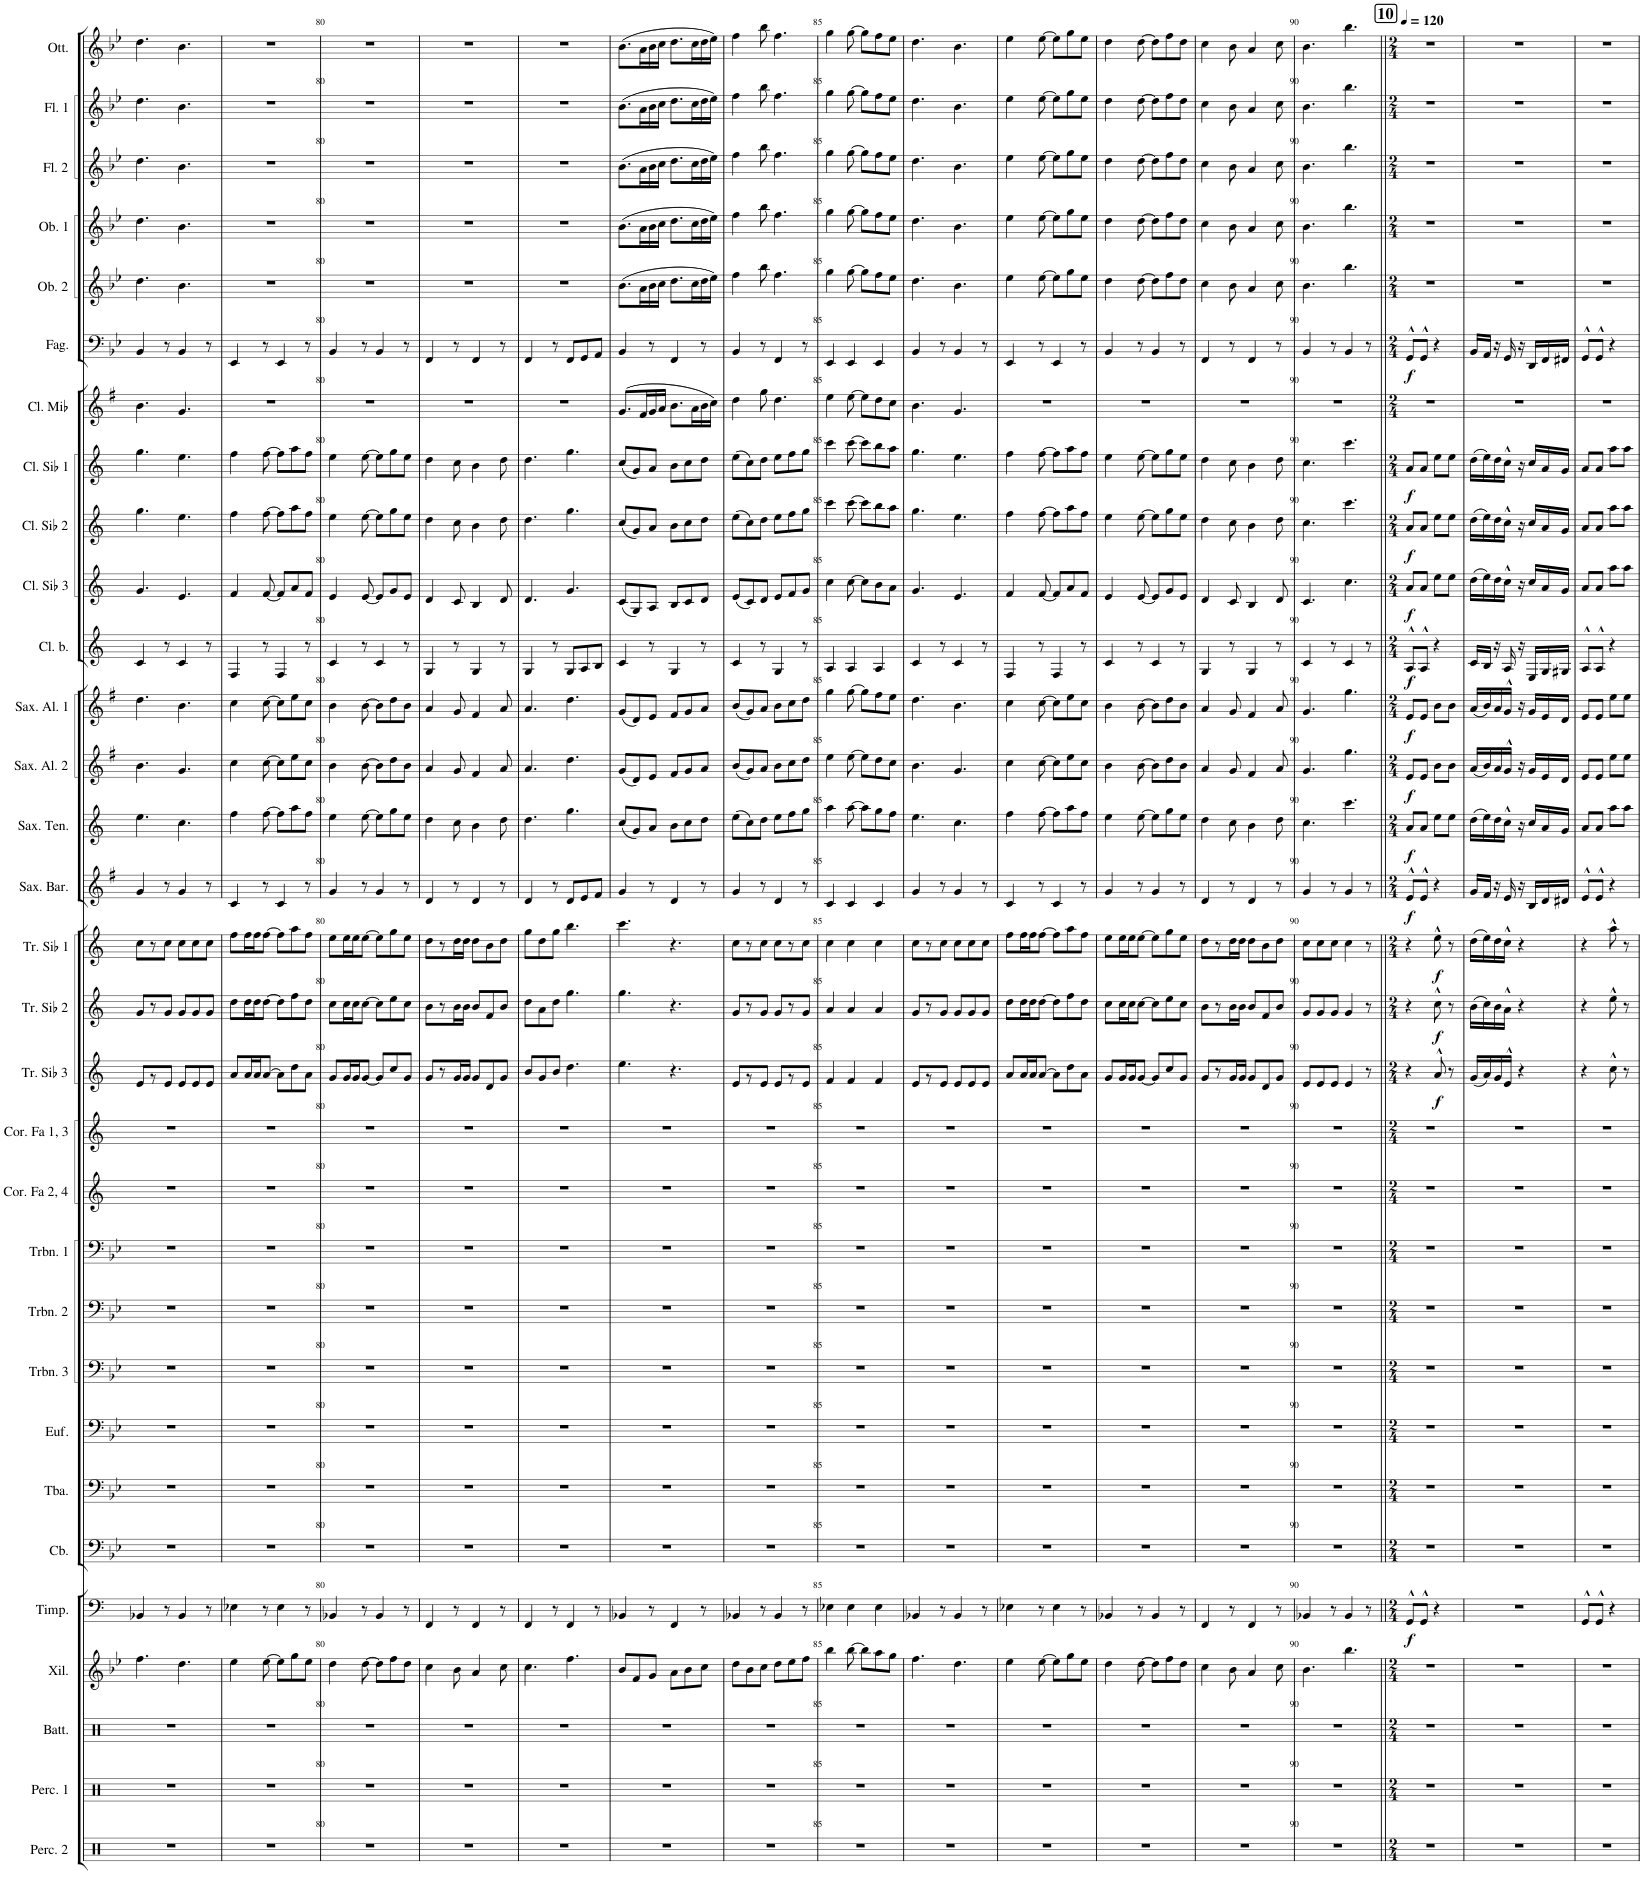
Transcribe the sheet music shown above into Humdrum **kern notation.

**kern	**kern	**kern	**kern	**kern	**dynam	**kern	**kern	**kern	**kern	**kern	**kern	**kern	**kern	**kern	**dynam	**kern	**dynam	**kern	**dynam	**kern	**dynam	**kern	**dynam	**kern	**dynam	**kern	**dynam	**kern	**dynam	**kern	**dynam	**kern	**dynam	**kern	**dynam	**kern	**kern	**dynam	**kern	**kern	**kern	**kern	**kern
*part31	*part30	*part29	*part28	*part27	*part27	*part26	*part25	*part24	*part23	*part22	*part21	*part20	*part19	*part18	*part18	*part17	*part17	*part16	*part16	*part15	*part15	*part14	*part14	*part13	*part13	*part12	*part12	*part11	*part11	*part10	*part10	*part9	*part9	*part8	*part8	*part7	*part6	*part6	*part5	*part4	*part3	*part2	*part1
*staff31	*staff30	*staff29	*staff28	*staff27	*staff27	*staff26	*staff25	*staff24	*staff23	*staff22	*staff21	*staff20	*staff19	*staff18	*staff18	*staff17	*staff17	*staff16	*staff16	*staff15	*staff15	*staff14	*staff14	*staff13	*staff13	*staff12	*staff12	*staff11	*staff11	*staff10	*staff10	*staff9	*staff9	*staff8	*staff8	*staff7	*staff6	*staff6	*staff5	*staff4	*staff3	*staff2	*staff1
*I"Percussioni 2	*I"Percussioni 1	*I"Batteria	*I"Glockenspiel / Xilofono	*I"Timpani	*	*I"Contrabbasso	*I"Tuba	*I"Eufonio	*I"Trombone 3	*I"Trombone 2	*I"Trombone 1	*I"Corno in Fa 2, 4	*I"Corno in Fa 1, 3	*I"Tromba in Sib 3	*	*I"Tromba in Sib 2	*	*I"Tromba in Sib 1	*	*I"Saxofono Baritono	*	*I"Saxofono Tenore	*	*I"Saxofono Alto 2	*	*I"Saxofono Alto 1	*	*I"Clarinetto basso	*	*I"Clarinetto in Sib 3	*	*I"Clarinetto in Sib 2	*	*I"Clarinetto in Sib 1	*	*I"Clarinetto in Mib	*I"Fagotto	*	*I"Oboe 2	*I"Oboe 1	*I"Flauto 2	*I"Flauto 1	*I"Ottavino
*I'Perc. 2	*I'Perc. 1	*I'Batt.	*I'Glock. / Xil.	*I'Timp.	*	*I'Cb.	*I'Tba.	*I'Euf.	*I'Trbn. 3	*I'Trbn. 2	*I'Trbn. 1	*I'Cor. Fa 2, 4	*I'Cor. Fa 1, 3	*I'Tr. Sib 3	*	*I'Tr. Sib 2	*	*I'Tr. Sib 1	*	*I'Sax. Bar.	*	*I'Sax. Ten.	*	*I'Sax. Al. 2	*	*I'Sax. Al. 1	*	*I'Cl. b.	*	*I'Cl. Sib 3	*	*I'Cl. Sib 2	*	*I'Cl. Sib 1	*	*I'Cl. Mib	*I'Fag.	*	*I'Ob. 2	*I'Ob. 1	*I'Fl. 2	*I'Fl. 1	*I'Ott.
!!LO:PB:g=z
*clefX	*clefX	*clefX	*clefG2	*clefF4	*	*clefF4	*clefF4	*clefF4	*clefF4	*clefF4	*clefF4	*clefG2	*clefG2	*clefG2	*	*clefG2	*	*clefG2	*	*clefG2	*	*clefG2	*	*clefG2	*	*clefG2	*	*clefG2	*	*clefG2	*	*clefG2	*	*clefG2	*	*clefG2	*clefF4	*	*clefG2	*clefG2	*clefG2	*clefG2	*clefG2
*	*	*	*Trd-7c-12	*	*	*Trd7c12	*	*	*	*	*	*Trd4c7	*Trd4c7	*Trd1c2	*	*Trd1c2	*	*Trd1c2	*	*Trd12c21	*	*Trd8c14	*	*Trd5c9	*	*Trd5c9	*	*Trd8c14	*	*Trd1c2	*	*Trd1c2	*	*Trd1c2	*	*Trd-2c-3	*	*	*	*	*	*	*Trd-7c-12
*k[]	*k[]	*k[]	*k[b-e-]	*k[]	*	*k[b-e-]	*k[b-e-]	*k[b-e-]	*k[b-e-]	*k[b-e-]	*k[b-e-]	*k[]	*k[]	*k[]	*	*k[]	*	*k[]	*	*k[f#]	*	*k[]	*	*k[f#]	*	*k[f#]	*	*k[]	*	*k[]	*	*k[]	*	*k[]	*	*k[f#]	*k[b-e-]	*	*k[b-e-]	*k[b-e-]	*k[b-e-]	*k[b-e-]	*k[b-e-]
*M6/8	*M6/8	*M6/8	*M6/8	*M6/8	*	*M6/8	*M6/8	*M6/8	*M6/8	*M6/8	*M6/8	*M6/8	*M6/8	*M6/8	*	*M6/8	*	*M6/8	*	*M6/8	*	*M6/8	*	*M6/8	*	*M6/8	*	*M6/8	*	*M6/8	*	*M6/8	*	*M6/8	*	*M6/8	*M6/8	*	*M6/8	*M6/8	*M6/8	*M6/8	*M6/8
=78	=78	=78	=78	=78	=78	=78	=78	=78	=78	=78	=78	=78	=78	=78	=78	=78	=78	=78	=78	=78	=78	=78	=78	=78	=78	=78	=78	=78	=78	=78	=78	=78	=78	=78	=78	=78	=78	=78	=78	=78	=78	=78	=78
2.r	2.r	2.r	4.ff\	4BB-X/	.	2.r	2.r	2.r	2.r	2.r	2.r	2.r	2.r	8e/L	.	8g/L	.	8cc\L	.	4g/	.	4.ee\	.	4.b\	.	4.dd\	.	4c/	.	4.g/	.	4.gg\	.	4.gg\	.	4.b\	4BB-/	.	4.dd\	4.dd\	4.dd\	4.dd\	4.dd\
.	.	.	.	.	.	.	.	.	.	.	.	.	.	8r	.	8r	.	8r	.	.	.	.	.	.	.	.	.	.	.	.	.	.	.	.	.	.	.	.	.	.	.	.	.
.	.	.	.	8r	.	.	.	.	.	.	.	.	.	8e/J	.	8g/J	.	8cc\J	.	8r	.	.	.	.	.	.	.	8r	.	.	.	.	.	.	.	.	8r	.	.	.	.	.	.
.	.	.	4.dd\	4BB-/	.	.	.	.	.	.	.	.	.	8e/L	.	8g/L	.	8cc\L	.	4g/	.	4.cc\	.	4.g/	.	4.b\	.	4c/	.	4.e/	.	4.ee\	.	4.ee\	.	4.g/	4BB-/	.	4.b-\	4.b-\	4.b-\	4.b-\	4.b-\
.	.	.	.	.	.	.	.	.	.	.	.	.	.	8e/	.	8g/	.	8cc\	.	.	.	.	.	.	.	.	.	.	.	.	.	.	.	.	.	.	.	.	.	.	.	.	.
.	.	.	.	8r	.	.	.	.	.	.	.	.	.	8e/J	.	8g/J	.	8cc\J	.	8r	.	.	.	.	.	.	.	8r	.	.	.	.	.	.	.	.	8r	.	.	.	.	.	.
=79	=79	=79	=79	=79	=79	=79	=79	=79	=79	=79	=79	=79	=79	=79	=79	=79	=79	=79	=79	=79	=79	=79	=79	=79	=79	=79	=79	=79	=79	=79	=79	=79	=79	=79	=79	=79	=79	=79	=79	=79	=79	=79	=79
2.r	2.r	2.r	4ee-\	4E-X\	.	2.r	2.r	2.r	2.r	2.r	2.r	2.r	2.r	8a/L	.	8dd\L	.	8ff\L	.	4c/	.	4ff\	.	4cc\	.	4cc\	.	4F/	.	4f/	.	4ff\	.	4ff\	.	2.r	4EE-/	.	2.r	2.r	2.r	2.r	2.r
.	.	.	.	.	.	.	.	.	.	.	.	.	.	16a/L	.	16dd\L	.	16ff\L	.	.	.	.	.	.	.	.	.	.	.	.	.	.	.	.	.	.	.	.	.	.	.	.	.
.	.	.	.	.	.	.	.	.	.	.	.	.	.	16a/J	.	16dd\J	.	16ff\J	.	.	.	.	.	.	.	.	.	.	.	.	.	.	.	.	.	.	.	.	.	.	.	.	.
.	.	.	[8ee-\	8r	.	.	.	.	.	.	.	.	.	[8a/J	.	[8dd\J	.	[8ff\J	.	8r	.	[8ff\	.	[8cc\	.	[8cc\	.	8r	.	[8f/	.	[8ff\	.	[8ff\	.	.	8r	.	.	.	.	.	.
.	.	.	8ee-\L]	4E-\	.	.	.	.	.	.	.	.	.	8a\L]	.	8dd\L]	.	8ff\L]	.	4c/	.	8ff\L]	.	8cc\L]	.	8cc\L]	.	4F/	.	8f/L]	.	8ff\L]	.	8ff\L]	.	.	4EE-/	.	.	.	.	.	.
.	.	.	8gg\	.	.	.	.	.	.	.	.	.	.	8dd\	.	8ff\	.	8aa\	.	.	.	8aa\	.	8ee\	.	8ee\	.	.	.	8a/	.	8aa\	.	8aa\	.	.	.	.	.	.	.	.	.
.	.	.	8ee-\J	8r	.	.	.	.	.	.	.	.	.	8a\J	.	8dd\J	.	8ff\J	.	8r	.	8ff\J	.	8cc\J	.	8cc\J	.	8r	.	8f/J	.	8ff\J	.	8ff\J	.	.	8r	.	.	.	.	.	.
=80	=80	=80	=80	=80	=80	=80	=80	=80	=80	=80	=80	=80	=80	=80	=80	=80	=80	=80	=80	=80	=80	=80	=80	=80	=80	=80	=80	=80	=80	=80	=80	=80	=80	=80	=80	=80	=80	=80	=80	=80	=80	=80	=80
2.r	2.r	2.r	4dd\	4BB-X/	.	2.r	2.r	2.r	2.r	2.r	2.r	2.r	2.r	8g/L	.	8cc\L	.	8ee\L	.	4g/	.	4ee\	.	4b\	.	4b\	.	4c/	.	4e/	.	4ee\	.	4ee\	.	2.r	4BB-/	.	2.r	2.r	2.r	2.r	2.r
.	.	.	.	.	.	.	.	.	.	.	.	.	.	16g/L	.	16cc\L	.	16ee\L	.	.	.	.	.	.	.	.	.	.	.	.	.	.	.	.	.	.	.	.	.	.	.	.	.
.	.	.	.	.	.	.	.	.	.	.	.	.	.	16g/J	.	16cc\J	.	16ee\J	.	.	.	.	.	.	.	.	.	.	.	.	.	.	.	.	.	.	.	.	.	.	.	.	.
.	.	.	[8dd\	8r	.	.	.	.	.	.	.	.	.	[8g/J	.	[8cc\J	.	[8ee\J	.	8r	.	[8ee\	.	[8b\	.	[8b\	.	8r	.	[8e/	.	[8ee\	.	[8ee\	.	.	8r	.	.	.	.	.	.
.	.	.	8dd\L]	4BB-/	.	.	.	.	.	.	.	.	.	8g/L]	.	8cc\L]	.	8ee\L]	.	4g/	.	8ee\L]	.	8b\L]	.	8b\L]	.	4c/	.	8e/L]	.	8ee\L]	.	8ee\L]	.	.	4BB-/	.	.	.	.	.	.
.	.	.	8ff\	.	.	.	.	.	.	.	.	.	.	8cc/	.	8ee\	.	8gg\	.	.	.	8gg\	.	8dd\	.	8dd\	.	.	.	8g/	.	8gg\	.	8gg\	.	.	.	.	.	.	.	.	.
.	.	.	8dd\J	8r	.	.	.	.	.	.	.	.	.	8g/J	.	8cc\J	.	8ee\J	.	8r	.	8ee\J	.	8b\J	.	8b\J	.	8r	.	8e/J	.	8ee\J	.	8ee\J	.	.	8r	.	.	.	.	.	.
=81	=81	=81	=81	=81	=81	=81	=81	=81	=81	=81	=81	=81	=81	=81	=81	=81	=81	=81	=81	=81	=81	=81	=81	=81	=81	=81	=81	=81	=81	=81	=81	=81	=81	=81	=81	=81	=81	=81	=81	=81	=81	=81	=81
2.r	2.r	2.r	4cc\	4FF/	.	2.r	2.r	2.r	2.r	2.r	2.r	2.r	2.r	8g/L	.	8b\L	.	8dd\L	.	4d/	.	4dd\	.	4a/	.	4a/	.	4G/	.	4d/	.	4dd\	.	4dd\	.	2.r	4FF/	.	2.r	2.r	2.r	2.r	2.r
.	.	.	.	.	.	.	.	.	.	.	.	.	.	8r	.	8r	.	8r	.	.	.	.	.	.	.	.	.	.	.	.	.	.	.	.	.	.	.	.	.	.	.	.	.
.	.	.	8b-\	8r	.	.	.	.	.	.	.	.	.	16g/L	.	16b\L	.	16dd\L	.	8r	.	8cc\	.	8g/	.	8g/	.	8r	.	8c/	.	8cc\	.	8cc\	.	.	8r	.	.	.	.	.	.
.	.	.	.	.	.	.	.	.	.	.	.	.	.	16g/JJ	.	16b\JJ	.	16dd\JJ	.	.	.	.	.	.	.	.	.	.	.	.	.	.	.	.	.	.	.	.	.	.	.	.	.
.	.	.	4a/	4FF/	.	.	.	.	.	.	.	.	.	8g/L	.	8b/L	.	8dd\L	.	4d/	.	4b\	.	4f#/	.	4f#/	.	4G/	.	4B/	.	4b\	.	4b\	.	.	4FF/	.	.	.	.	.	.
.	.	.	.	.	.	.	.	.	.	.	.	.	.	8d/	.	8f/	.	8b\	.	.	.	.	.	.	.	.	.	.	.	.	.	.	.	.	.	.	.	.	.	.	.	.	.
.	.	.	8cc\	8r	.	.	.	.	.	.	.	.	.	8g/J	.	8b/J	.	8dd\J	.	8r	.	8dd\	.	8a/	.	8a/	.	8r	.	8d/	.	8dd\	.	8dd\	.	.	8r	.	.	.	.	.	.
=82	=82	=82	=82	=82	=82	=82	=82	=82	=82	=82	=82	=82	=82	=82	=82	=82	=82	=82	=82	=82	=82	=82	=82	=82	=82	=82	=82	=82	=82	=82	=82	=82	=82	=82	=82	=82	=82	=82	=82	=82	=82	=82	=82
2.r	2.r	2.r	4.cc\	4FF/	.	2.r	2.r	2.r	2.r	2.r	2.r	2.r	2.r	8b/L	.	8dd\L	.	8gg\L	.	4d/	.	4.dd\	.	4.a/	.	4.a/	.	4G/	.	4.d/	.	4.dd\	.	4.dd\	.	2.r	4FF/	.	2.r	2.r	2.r	2.r	2.r
.	.	.	.	.	.	.	.	.	.	.	.	.	.	8g/	.	8a\	.	8dd\	.	.	.	.	.	.	.	.	.	.	.	.	.	.	.	.	.	.	.	.	.	.	.	.	.
.	.	.	.	8r	.	.	.	.	.	.	.	.	.	8b/J	.	8dd\J	.	8gg\J	.	8r	.	.	.	.	.	.	.	8r	.	.	.	.	.	.	.	.	8r	.	.	.	.	.	.
.	.	.	4.ff\	4FF/	.	.	.	.	.	.	.	.	.	4.dd\	.	4.gg\	.	4.bb\	.	8d/L	.	4.gg\	.	4.dd\	.	4.dd\	.	8G/L	.	4.g/	.	4.gg\	.	4.gg\	.	.	8FF/L	.	.	.	.	.	.
.	.	.	.	.	.	.	.	.	.	.	.	.	.	.	.	.	.	.	.	8e/	.	.	.	.	.	.	.	8A/	.	.	.	.	.	.	.	.	8GG/	.	.	.	.	.	.
.	.	.	.	8r	.	.	.	.	.	.	.	.	.	.	.	.	.	.	.	8f#/J	.	.	.	.	.	.	.	8B/J	.	.	.	.	.	.	.	.	8AA/J	.	.	.	.	.	.
=83	=83	=83	=83	=83	=83	=83	=83	=83	=83	=83	=83	=83	=83	=83	=83	=83	=83	=83	=83	=83	=83	=83	=83	=83	=83	=83	=83	=83	=83	=83	=83	=83	=83	=83	=83	=83	=83	=83	=83	=83	=83	=83	=83
2.r	2.r	2.r	8b-/L	4BB-X/	.	2.r	2.r	2.r	2.r	2.r	2.r	2.r	2.r	4.ee\	.	4.gg\	.	4.ccc\	.	4g/	.	8cc/L	.	8g/L	.	8g/L	.	4c/	.	8c/L	.	8cc/L	.	8cc/L	.	(8.g/L	4BB-/	.	(8.b-\L	(8.b-\L	(8.b-\L	(8.b-\L	(8.b-\L
.	.	.	8f/	.	.	.	.	.	.	.	.	.	.	.	.	.	.	.	.	.	.	8g/	.	8d/	.	8d/	.	.	.	8G/	.	8g/	.	8g/	.	.	.	.	.	.	.	.	.
.	.	.	.	.	.	.	.	.	.	.	.	.	.	.	.	.	.	.	.	.	.	.	.	.	.	.	.	.	.	.	.	.	.	.	.	16f#/L	.	.	16a\L	16a\L	16a\L	16a\L	16a\L
.	.	.	8g/J	8r	.	.	.	.	.	.	.	.	.	.	.	.	.	.	.	8r	.	8a/J	.	8e/J	.	8e/J	.	8r	.	8A/J	.	8a/J	.	8a/J	.	16g/	8r	.	16b-\	16b-\	16b-\	16b-\	16b-\
.	.	.	.	.	.	.	.	.	.	.	.	.	.	.	.	.	.	.	.	.	.	.	.	.	.	.	.	.	.	.	.	.	.	.	.	16a/JJ	.	.	16cc\JJ	16cc\JJ	16cc\JJ	16cc\JJ	16cc\JJ
.	.	.	8a\L	4FF/	.	.	.	.	.	.	.	.	.	4.r	.	4.r	.	4.r	.	4d/	.	8b\L	.	8f#/L	.	8f#/L	.	4G/	.	8B/L	.	8b\L	.	8b\L	.	8.b\L	4FF/	.	8.dd\L	8.dd\L	8.dd\L	8.dd\L	8.dd\L
.	.	.	8b-\	.	.	.	.	.	.	.	.	.	.	.	.	.	.	.	.	.	.	8cc\	.	8g/	.	8g/	.	.	.	8c/	.	8cc\	.	8cc\	.	.	.	.	.	.	.	.	.
.	.	.	.	.	.	.	.	.	.	.	.	.	.	.	.	.	.	.	.	.	.	.	.	.	.	.	.	.	.	.	.	.	.	.	.	16a\L	.	.	16cc\L	16cc\L	16cc\L	16cc\L	16cc\L
.	.	.	8cc\J	8r	.	.	.	.	.	.	.	.	.	.	.	.	.	.	.	8r	.	8dd\J	.	8a/J	.	8a/J	.	8r	.	8d/J	.	8dd\J	.	8dd\J	.	16b\	8r	.	16dd\	16dd\	16dd\	16dd\	16dd\
.	.	.	.	.	.	.	.	.	.	.	.	.	.	.	.	.	.	.	.	.	.	.	.	.	.	.	.	.	.	.	.	.	.	.	.	16cc\JJ)	.	.	16ee-\JJ)	16ee-\JJ)	16ee-\JJ)	16ee-\JJ)	16ee-\JJ)
=84	=84	=84	=84	=84	=84	=84	=84	=84	=84	=84	=84	=84	=84	=84	=84	=84	=84	=84	=84	=84	=84	=84	=84	=84	=84	=84	=84	=84	=84	=84	=84	=84	=84	=84	=84	=84	=84	=84	=84	=84	=84	=84	=84
2.r	2.r	2.r	8dd\L	4BB-X/	.	2.r	2.r	2.r	2.r	2.r	2.r	2.r	2.r	8e/L	.	8g/L	.	8cc\L	.	4g/	.	8ee\L	.	8b/L	.	8b/L	.	4c/	.	8e/L	.	8ee\L	.	8ee\L	.	4dd\	4BB-/	.	4ff\	4ff\	4ff\	4ff\	4ff\
.	.	.	8b-\	.	.	.	.	.	.	.	.	.	.	8r	.	8r	.	8r	.	.	.	8cc\	.	8g/	.	8g/	.	.	.	8c/	.	8cc\	.	8cc\	.	.	.	.	.	.	.	.	.
.	.	.	8cc\J	8r	.	.	.	.	.	.	.	.	.	8e/J	.	8g/J	.	8cc\J	.	8r	.	8dd\J	.	8a/J	.	8a/J	.	8r	.	8d/J	.	8dd\J	.	8dd\J	.	8gg\	8r	.	8bb-\	8bb-\	8bb-\	8bb-\	8bb-\
.	.	.	8dd\L	4BB-/	.	.	.	.	.	.	.	.	.	8e/L	.	8g/L	.	8cc\L	.	4d/	.	8ee\L	.	8b\L	.	8b\L	.	4G/	.	8e/L	.	8ee\L	.	8ee\L	.	4.dd\	4FF/	.	4.ff\	4.ff\	4.ff\	4.ff\	4.ff\
.	.	.	8ee-\	.	.	.	.	.	.	.	.	.	.	8r	.	8r	.	8r	.	.	.	8ff\	.	8cc\	.	8cc\	.	.	.	8f/	.	8ff\	.	8ff\	.	.	.	.	.	.	.	.	.
.	.	.	8ff\J	8r	.	.	.	.	.	.	.	.	.	8e/J	.	8g/J	.	8cc\J	.	8r	.	8gg\J	.	8dd\J	.	8dd\J	.	8r	.	8g/J	.	8gg\J	.	8gg\J	.	.	8r	.	.	.	.	.	.
=85	=85	=85	=85	=85	=85	=85	=85	=85	=85	=85	=85	=85	=85	=85	=85	=85	=85	=85	=85	=85	=85	=85	=85	=85	=85	=85	=85	=85	=85	=85	=85	=85	=85	=85	=85	=85	=85	=85	=85	=85	=85	=85	=85
2.r	2.r	2.r	4bb-\	4E-X\	.	2.r	2.r	2.r	2.r	2.r	2.r	2.r	2.r	4f/	.	4a/	.	4cc\	.	4c/	.	4aa\	.	4ee\	.	4gg\	.	4A/	.	4cc\	.	4ccc\	.	4ccc\	.	4ee\	4EE-/	.	4gg\	4gg\	4gg\	4gg\	4gg\
.	.	.	[8bb-\	4E-\	.	.	.	.	.	.	.	.	.	4f/	.	4a/	.	4cc\	.	4c/	.	[8aa\	.	[8ee\	.	[8gg\	.	4A/	.	[8cc\	.	[8ccc\	.	[8ccc\	.	[8ee\	4EE-/	.	[8gg\	[8gg\	[8gg\	[8gg\	[8gg\
.	.	.	8bb-\L]	.	.	.	.	.	.	.	.	.	.	.	.	.	.	.	.	.	.	8aa\L]	.	8ee\L]	.	8gg\L]	.	.	.	8cc\L]	.	8ccc\L]	.	8ccc\L]	.	8ee\L]	.	.	8gg\L]	8gg\L]	8gg\L]	8gg\L]	8gg\L]
.	.	.	8aa\	4E-\	.	.	.	.	.	.	.	.	.	4f/	.	4a/	.	4cc\	.	4c/	.	8gg\	.	8dd\	.	8ff#\	.	4A/	.	8b\	.	8bb\	.	8bb\	.	8dd\	4EE-/	.	8ff\	8ff\	8ff\	8ff\	8ff\
.	.	.	8gg\J	.	.	.	.	.	.	.	.	.	.	.	.	.	.	.	.	.	.	8ff\J	.	8cc\J	.	8ee\J	.	.	.	8a\J	.	8aa\J	.	8aa\J	.	8cc\J	.	.	8ee-\J	8ee-\J	8ee-\J	8ee-\J	8ee-\J
=86	=86	=86	=86	=86	=86	=86	=86	=86	=86	=86	=86	=86	=86	=86	=86	=86	=86	=86	=86	=86	=86	=86	=86	=86	=86	=86	=86	=86	=86	=86	=86	=86	=86	=86	=86	=86	=86	=86	=86	=86	=86	=86	=86
2.r	2.r	2.r	4.ff\	4BB-X/	.	2.r	2.r	2.r	2.r	2.r	2.r	2.r	2.r	8e/L	.	8g/L	.	8cc\L	.	4g/	.	4.ee\	.	4.b\	.	4.dd\	.	4c/	.	4.g/	.	4.gg\	.	4.gg\	.	4.b\	4BB-/	.	4.dd\	4.dd\	4.dd\	4.dd\	4.dd\
.	.	.	.	.	.	.	.	.	.	.	.	.	.	8r	.	8r	.	8r	.	.	.	.	.	.	.	.	.	.	.	.	.	.	.	.	.	.	.	.	.	.	.	.	.
.	.	.	.	8r	.	.	.	.	.	.	.	.	.	8e/J	.	8g/J	.	8cc\J	.	8r	.	.	.	.	.	.	.	8r	.	.	.	.	.	.	.	.	8r	.	.	.	.	.	.
.	.	.	4.dd\	4BB-/	.	.	.	.	.	.	.	.	.	8e/L	.	8g/L	.	8cc\L	.	4g/	.	4.cc\	.	4.g/	.	4.b\	.	4c/	.	4.e/	.	4.ee\	.	4.ee\	.	4.g/	4BB-/	.	4.b-\	4.b-\	4.b-\	4.b-\	4.b-\
.	.	.	.	.	.	.	.	.	.	.	.	.	.	8e/	.	8g/	.	8cc\	.	.	.	.	.	.	.	.	.	.	.	.	.	.	.	.	.	.	.	.	.	.	.	.	.
.	.	.	.	8r	.	.	.	.	.	.	.	.	.	8e/J	.	8g/J	.	8cc\J	.	8r	.	.	.	.	.	.	.	8r	.	.	.	.	.	.	.	.	8r	.	.	.	.	.	.
=87	=87	=87	=87	=87	=87	=87	=87	=87	=87	=87	=87	=87	=87	=87	=87	=87	=87	=87	=87	=87	=87	=87	=87	=87	=87	=87	=87	=87	=87	=87	=87	=87	=87	=87	=87	=87	=87	=87	=87	=87	=87	=87	=87
2.r	2.r	2.r	4ee-\	4E-X\	.	2.r	2.r	2.r	2.r	2.r	2.r	2.r	2.r	8a/L	.	8dd\L	.	8ff\L	.	4c/	.	4ff\	.	4cc\	.	4cc\	.	4F/	.	4f/	.	4ff\	.	4ff\	.	2.r	4EE-/	.	4ee-\	4ee-\	4ee-\	4ee-\	4ee-\
.	.	.	.	.	.	.	.	.	.	.	.	.	.	16a/L	.	16dd\L	.	16ff\L	.	.	.	.	.	.	.	.	.	.	.	.	.	.	.	.	.	.	.	.	.	.	.	.	.
.	.	.	.	.	.	.	.	.	.	.	.	.	.	16a/J	.	16dd\J	.	16ff\J	.	.	.	.	.	.	.	.	.	.	.	.	.	.	.	.	.	.	.	.	.	.	.	.	.
.	.	.	[8ee-\	8r	.	.	.	.	.	.	.	.	.	[8a/J	.	[8dd\J	.	[8ff\J	.	8r	.	[8ff\	.	[8cc\	.	[8cc\	.	8r	.	[8f/	.	[8ff\	.	[8ff\	.	.	8r	.	[8ee-\	[8ee-\	[8ee-\	[8ee-\	[8ee-\
.	.	.	8ee-\L]	4E-\	.	.	.	.	.	.	.	.	.	8a\L]	.	8dd\L]	.	8ff\L]	.	4c/	.	8ff\L]	.	8cc\L]	.	8cc\L]	.	4F/	.	8f/L]	.	8ff\L]	.	8ff\L]	.	.	4EE-/	.	8ee-\L]	8ee-\L]	8ee-\L]	8ee-\L]	8ee-\L]
.	.	.	8gg\	.	.	.	.	.	.	.	.	.	.	8dd\	.	8ff\	.	8aa\	.	.	.	8aa\	.	8ee\	.	8ee\	.	.	.	8a/	.	8aa\	.	8aa\	.	.	.	.	8gg\	8gg\	8gg\	8gg\	8gg\
.	.	.	8ee-\J	8r	.	.	.	.	.	.	.	.	.	8a\J	.	8dd\J	.	8ff\J	.	8r	.	8ff\J	.	8cc\J	.	8cc\J	.	8r	.	8f/J	.	8ff\J	.	8ff\J	.	.	8r	.	8ee-\J	8ee-\J	8ee-\J	8ee-\J	8ee-\J
=88	=88	=88	=88	=88	=88	=88	=88	=88	=88	=88	=88	=88	=88	=88	=88	=88	=88	=88	=88	=88	=88	=88	=88	=88	=88	=88	=88	=88	=88	=88	=88	=88	=88	=88	=88	=88	=88	=88	=88	=88	=88	=88	=88
2.r	2.r	2.r	4dd\	4BB-X/	.	2.r	2.r	2.r	2.r	2.r	2.r	2.r	2.r	8g/L	.	8cc\L	.	8ee\L	.	4g/	.	4ee\	.	4b\	.	4b\	.	4c/	.	4e/	.	4ee\	.	4ee\	.	2.r	4BB-/	.	4dd\	4dd\	4dd\	4dd\	4dd\
.	.	.	.	.	.	.	.	.	.	.	.	.	.	16g/L	.	16cc\L	.	16ee\L	.	.	.	.	.	.	.	.	.	.	.	.	.	.	.	.	.	.	.	.	.	.	.	.	.
.	.	.	.	.	.	.	.	.	.	.	.	.	.	16g/J	.	16cc\J	.	16ee\J	.	.	.	.	.	.	.	.	.	.	.	.	.	.	.	.	.	.	.	.	.	.	.	.	.
.	.	.	[8dd\	8r	.	.	.	.	.	.	.	.	.	[8g/J	.	[8cc\J	.	[8ee\J	.	8r	.	[8ee\	.	[8b\	.	[8b\	.	8r	.	[8e/	.	[8ee\	.	[8ee\	.	.	8r	.	[8dd\	[8dd\	[8dd\	[8dd\	[8dd\
.	.	.	8dd\L]	4BB-/	.	.	.	.	.	.	.	.	.	8g/L]	.	8cc\L]	.	8ee\L]	.	4g/	.	8ee\L]	.	8b\L]	.	8b\L]	.	4c/	.	8e/L]	.	8ee\L]	.	8ee\L]	.	.	4BB-/	.	8dd\L]	8dd\L]	8dd\L]	8dd\L]	8dd\L]
.	.	.	8ff\	.	.	.	.	.	.	.	.	.	.	8cc/	.	8ee\	.	8gg\	.	.	.	8gg\	.	8dd\	.	8dd\	.	.	.	8g/	.	8gg\	.	8gg\	.	.	.	.	8ff\	8ff\	8ff\	8ff\	8ff\
.	.	.	8dd\J	8r	.	.	.	.	.	.	.	.	.	8g/J	.	8cc\J	.	8ee\J	.	8r	.	8ee\J	.	8b\J	.	8b\J	.	8r	.	8e/J	.	8ee\J	.	8ee\J	.	.	8r	.	8dd\J	8dd\J	8dd\J	8dd\J	8dd\J
=89	=89	=89	=89	=89	=89	=89	=89	=89	=89	=89	=89	=89	=89	=89	=89	=89	=89	=89	=89	=89	=89	=89	=89	=89	=89	=89	=89	=89	=89	=89	=89	=89	=89	=89	=89	=89	=89	=89	=89	=89	=89	=89	=89
2.r	2.r	2.r	4cc\	4FF/	.	2.r	2.r	2.r	2.r	2.r	2.r	2.r	2.r	8g/L	.	8b\L	.	8dd\L	.	4d/	.	4dd\	.	4a/	.	4a/	.	4G/	.	4d/	.	4dd\	.	4dd\	.	2.r	4FF/	.	4cc\	4cc\	4cc\	4cc\	4cc\
.	.	.	.	.	.	.	.	.	.	.	.	.	.	8r	.	8r	.	8r	.	.	.	.	.	.	.	.	.	.	.	.	.	.	.	.	.	.	.	.	.	.	.	.	.
.	.	.	8b-\	8r	.	.	.	.	.	.	.	.	.	16g/L	.	16b\L	.	16dd\L	.	8r	.	8cc\	.	8g/	.	8g/	.	8r	.	8c/	.	8cc\	.	8cc\	.	.	8r	.	8b-\	8b-\	8b-\	8b-\	8b-\
.	.	.	.	.	.	.	.	.	.	.	.	.	.	16g/JJ	.	16b\JJ	.	16dd\JJ	.	.	.	.	.	.	.	.	.	.	.	.	.	.	.	.	.	.	.	.	.	.	.	.	.
.	.	.	4a/	4FF/	.	.	.	.	.	.	.	.	.	8g/L	.	8b/L	.	8dd\L	.	4d/	.	4b\	.	4f#/	.	4f#/	.	4G/	.	4B/	.	4b\	.	4b\	.	.	4FF/	.	4a/	4a/	4a/	4a/	4a/
.	.	.	.	.	.	.	.	.	.	.	.	.	.	8d/	.	8f/	.	8b\	.	.	.	.	.	.	.	.	.	.	.	.	.	.	.	.	.	.	.	.	.	.	.	.	.
.	.	.	8cc\	8r	.	.	.	.	.	.	.	.	.	8g/J	.	8b/J	.	8dd\J	.	8r	.	8dd\	.	8a/	.	8a/	.	8r	.	8d/	.	8dd\	.	8dd\	.	.	8r	.	8cc\	8cc\	8cc\	8cc\	8cc\
=90	=90	=90	=90	=90	=90	=90	=90	=90	=90	=90	=90	=90	=90	=90	=90	=90	=90	=90	=90	=90	=90	=90	=90	=90	=90	=90	=90	=90	=90	=90	=90	=90	=90	=90	=90	=90	=90	=90	=90	=90	=90	=90	=90
2.r	2.r	2.r	4.b-\	4BB-X/	.	2.r	2.r	2.r	2.r	2.r	2.r	2.r	2.r	8e/L	.	8g/L	.	8cc\L	.	4g/	.	4.cc\	.	4.g/	.	4.g/	.	4c/	.	4.c/	.	4.cc\	.	4.cc\	.	2.r	4BB-/	.	4.b-\	4.b-\	4.b-\	4.b-\	4.b-\
.	.	.	.	.	.	.	.	.	.	.	.	.	.	8e/	.	8g/	.	8cc\	.	.	.	.	.	.	.	.	.	.	.	.	.	.	.	.	.	.	.	.	.	.	.	.	.
.	.	.	.	8r	.	.	.	.	.	.	.	.	.	8e/J	.	8g/J	.	8cc\J	.	8r	.	.	.	.	.	.	.	8r	.	.	.	.	.	.	.	.	8r	.	.	.	.	.	.
.	.	.	4.bb-\	4BB-/	.	.	.	.	.	.	.	.	.	4e/	.	4g/	.	4cc\	.	4g/	.	4.ccc\	.	4.gg\	.	4.gg\	.	4c/	.	4.cc\	.	4.ccc\	.	4.ccc\	.	.	4BB-/	.	4.bb-\	4.bb-\	4.bb-\	4.bb-\	4.bb-\
.	.	.	.	8r	.	.	.	.	.	.	.	.	.	8r	.	8r	.	8r	.	8r	.	.	.	.	.	.	.	8r	.	.	.	.	.	.	.	.	8r	.	.	.	.	.	.
=91||	=91||	=91||	=91||	=91||	=91||	=91||	=91||	=91||	=91||	=91||	=91||	=91||	=91||	=91||	=91||	=91||	=91||	=91||	=91||	=91||	=91||	=91||	=91||	=91||	=91||	=91||	=91||	=91||	=91||	=91||	=91||	=91||	=91||	=91||	=91||	=91||	=91||	=91||	=91||	=91||	=91||	=91||	=91||
!!LO:REH:place=s1:a:B:cj:fs=14:t=10
*M2/4	*M2/4	*M2/4	*M2/4	*M2/4	*	*M2/4	*M2/4	*M2/4	*M2/4	*M2/4	*M2/4	*M2/4	*M2/4	*M2/4	*	*M2/4	*	*M2/4	*	*M2/4	*	*M2/4	*	*M2/4	*	*M2/4	*	*M2/4	*	*M2/4	*	*M2/4	*	*M2/4	*	*M2/4	*M2/4	*	*M2/4	*M2/4	*M2/4	*M2/4	*M2/4
*	*	*	*	*	*	*	*	*	*	*	*	*	*	*	*	*	*	*	*	*	*	*	*	*	*	*	*	*	*	*	*	*	*	*	*	*	*	*	*	*	*	*	*MM120
!	!	!	!	!	!LO:DY:b	!	!	!	!	!	!	!	!	!	!	!	!	!	!	!	!LO:DY:b	!	!LO:DY:b	!	!LO:DY:b	!	!LO:DY:b	!	!LO:DY:b	!	!LO:DY:b	!	!LO:DY:b	!	!LO:DY:b	!	!	!LO:DY:b	!	!	!	!	!
2r	2r	2r	2r	8GG^^/L	f	2r	2r	2r	2r	2r	2r	2r	2r	4r	.	4r	.	4r	.	8e^^/L	f	8a/L	f	8e/L	f	8e/L	f	8A^^/L	f	8a/L	f	8a/L	f	8a/L	f	2r	8GG^^/L	f	2r	2r	2r	2r	2r
.	.	.	.	8GG^^/J	.	.	.	.	.	.	.	.	.	.	.	.	.	.	.	8e^^/J	.	8a/J	.	8e/J	.	8e/J	.	8A^^/J	.	8a/J	.	8a/J	.	8a/J	.	.	8GG^^/J	.	.	.	.	.	.
!	!	!	!	!	!	!	!	!	!	!	!	!	!	!	!LO:DY:b	!	!LO:DY:b	!	!LO:DY:b	!	!	!	!	!	!	!	!	!	!	!	!	!	!	!	!	!	!	!	!	!	!	!	!
.	.	.	.	4r	.	.	.	.	.	.	.	.	.	8a^^/	f	8cc^^\	f	8ee^^\	f	4r	.	8ee\L	.	8b\L	.	8b\L	.	4r	.	8ee\L	.	8ee\L	.	8ee\L	.	.	4r	.	.	.	.	.	.
.	.	.	.	.	.	.	.	.	.	.	.	.	.	8r	.	8r	.	8r	.	.	.	8ee\J	.	8b\J	.	8b\J	.	.	.	8ee\J	.	8ee\J	.	8ee\J	.	.	.	.	.	.	.	.	.
=92	=92	=92	=92	=92	=92	=92	=92	=92	=92	=92	=92	=92	=92	=92	=92	=92	=92	=92	=92	=92	=92	=92	=92	=92	=92	=92	=92	=92	=92	=92	=92	=92	=92	=92	=92	=92	=92	=92	=92	=92	=92	=92	=92
2r	2r	2r	2r	2r	.	2r	2r	2r	2r	2r	2r	2r	2r	16g/LL	.	16b\LL	.	16dd\LL	.	16g/LL	.	16dd\LL	.	16a/LL	.	16a/LL	.	16c/LL	.	16dd\LL	.	16dd\LL	.	16dd\LL	.	2r	16BB-/LL	.	2r	2r	2r	2r	2r
.	.	.	.	.	.	.	.	.	.	.	.	.	.	16a/	.	16cc\	.	16ee\	.	16f#/JJ	.	16ee\	.	16b/	.	16b/	.	16B/JJ	.	16ee\	.	16ee\	.	16ee\	.	.	16AA/JJ	.	.	.	.	.	.
.	.	.	.	.	.	.	.	.	.	.	.	.	.	16g/	.	16b\	.	16dd\	.	16r	.	16dd\	.	16a/	.	16a/	.	16r	.	16dd\	.	16dd\	.	16dd\	.	.	16r	.	.	.	.	.	.
.	.	.	.	.	.	.	.	.	.	.	.	.	.	16e^^/JJ	.	16a^^\JJ	.	16cc^^\JJ	.	16e/	.	16cc^^\JJ	.	16g^^/JJ	.	16g^^/JJ	.	16A/	.	16cc^^\JJ	.	16cc^^\JJ	.	16cc^^\JJ	.	.	16GG/	.	.	.	.	.	.
.	.	.	.	.	.	.	.	.	.	.	.	.	.	4r	.	4r	.	4r	.	16r	.	16r	.	16r	.	16r	.	16r	.	16r	.	16r	.	16r	.	.	16r	.	.	.	.	.	.
.	.	.	.	.	.	.	.	.	.	.	.	.	.	.	.	.	.	.	.	16B/LL	.	16cc/LL	.	16g/LL	.	16g/LL	.	16E/LL	.	16cc/LL	.	16cc/LL	.	16cc/LL	.	.	16DD/LL	.	.	.	.	.	.
.	.	.	.	.	.	.	.	.	.	.	.	.	.	.	.	.	.	.	.	16d/	.	16a/	.	16e/	.	16e/	.	16G/	.	16a/	.	16a/	.	16a/	.	.	16FF/	.	.	.	.	.	.
.	.	.	.	.	.	.	.	.	.	.	.	.	.	.	.	.	.	.	.	16d#X/JJ	.	16g/JJ	.	16d/JJ	.	16d/JJ	.	16G#X/JJ	.	16g/JJ	.	16g/JJ	.	16g/JJ	.	.	16FF#X/JJ	.	.	.	.	.	.
=93	=93	=93	=93	=93	=93	=93	=93	=93	=93	=93	=93	=93	=93	=93	=93	=93	=93	=93	=93	=93	=93	=93	=93	=93	=93	=93	=93	=93	=93	=93	=93	=93	=93	=93	=93	=93	=93	=93	=93	=93	=93	=93	=93
2r	2r	2r	2r	8GG^^/L	.	2r	2r	2r	2r	2r	2r	2r	2r	4r	.	4r	.	4r	.	8e^^/L	.	8a/L	.	8e/L	.	8e/L	.	8A^^/L	.	8a/L	.	8a/L	.	8a/L	.	2r	8GG^^/L	.	2r	2r	2r	2r	2r
.	.	.	.	8GG^^/J	.	.	.	.	.	.	.	.	.	.	.	.	.	.	.	8e^^/J	.	8a/J	.	8e/J	.	8e/J	.	8A^^/J	.	8a/J	.	8a/J	.	8a/J	.	.	8GG^^/J	.	.	.	.	.	.
.	.	.	.	4r	.	.	.	.	.	.	.	.	.	8cc^^\	.	8ee^^\	.	8aa^^\	.	4r	.	8aa\L	.	8ee\L	.	8ee\L	.	4r	.	8aa\L	.	8aa\L	.	8aa\L	.	.	4r	.	.	.	.	.	.
.	.	.	.	.	.	.	.	.	.	.	.	.	.	8r	.	8r	.	8r	.	.	.	8aa\J	.	8ee\J	.	8ee\J	.	.	.	8aa\J	.	8aa\J	.	8aa\J	.	.	.	.	.	.	.	.	.
=	=	=	=	=	=	=	=	=	=	=	=	=	=	=	=	=	=	=	=	=	=	=	=	=	=	=	=	=	=	=	=	=	=	=	=	=	=	=	=	=	=	=	=
*-	*-	*-	*-	*-	*-	*-	*-	*-	*-	*-	*-	*-	*-	*-	*-	*-	*-	*-	*-	*-	*-	*-	*-	*-	*-	*-	*-	*-	*-	*-	*-	*-	*-	*-	*-	*-	*-	*-	*-	*-	*-	*-	*-
